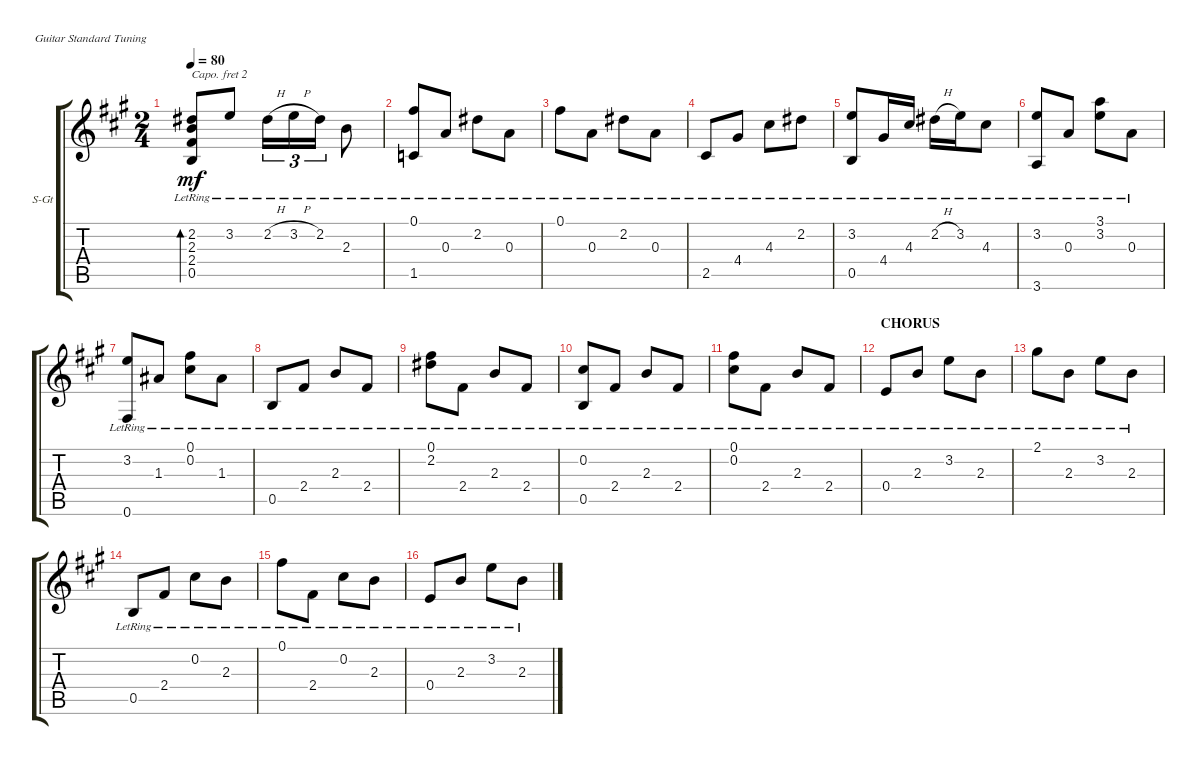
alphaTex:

\defaultSystemsLayout 4
\bracketExtendMode groupsimilarinstruments
\firstSystemTrackNameOrientation horizontal
\otherSystemsTrackNameOrientation horizontal
\track ("Steel Guitar" "S-Gt") {instrument acousticguitarsteel}
\staff {score tabs}
\capo 2
\tuning (E4 B3 G3 D3 A2 E2)
\ts (2 4)
\tempo 80
\clef g2
\ks a
(0.5{lr} 2.4{lr} 2.3{lr} 2.2{lr}).8{bd 30 dy mf} 3.2{lr}.8 2.2{h lr}.16{tu (3 2)} 3.2{h lr}.16{tu (3 2)} 2.2{lr}.16{tu (3 2)} 2.3{lr}.8 |
(1.5{lr} 0.1{lr}).8 0.3{lr}.8 2.2{lr}.8 0.3{lr}.8 |
0.1{lr}.8 0.3{lr}.8 2.2{lr}.8 0.3{lr}.8 |
2.5{lr}.8 4.4{lr}.8 4.3{lr}.8 2.2{lr}.8 |
(0.5{lr} 3.2{lr}).8 4.4{lr}.16 4.3{lr}.16 2.2{h lr}.16 3.2{lr}.16 4.3{lr}.8 |
(3.2{lr} 3.6{lr}).8 0.3{lr}.8 (3.2{lr} 3.1{lr}).8 0.3{lr}.8 |
(0.6{lr} 3.2{lr}).8 1.3{lr}.8 (0.2{lr} 0.1{lr}).8 1.3{lr}.8 |
0.5{lr}.8 2.4{lr}.8 2.3{lr}.8 2.4{lr}.8 |
(2.2{lr} 0.1).8 2.4{lr}.8 2.3{lr}.8 2.4{lr}.8 |
(0.5{lr} 0.2{lr}).8 2.4{lr}.8 2.3{lr}.8 2.4{lr}.8 |
(0.1{lr} 0.2{lr}).8 2.4{lr}.8 2.3{lr}.8 2.4{lr}.8 |
\section ("" "CHORUS")
0.4{lr}.8 2.3{lr}.8 3.2{lr}.8 2.3{lr}.8 |
2.1{lr}.8 2.3{lr}.8 3.2{lr}.8 2.3{lr}.8 |
0.5{lr}.8 2.4{lr}.8 0.2{lr}.8 2.3{lr}.8 |
0.1{lr}.8 2.4{lr}.8 0.2{lr}.8 2.3{lr}.8 |
0.4{lr}.8 2.3{lr}.8 3.2{lr}.8 2.3{lr}.8
